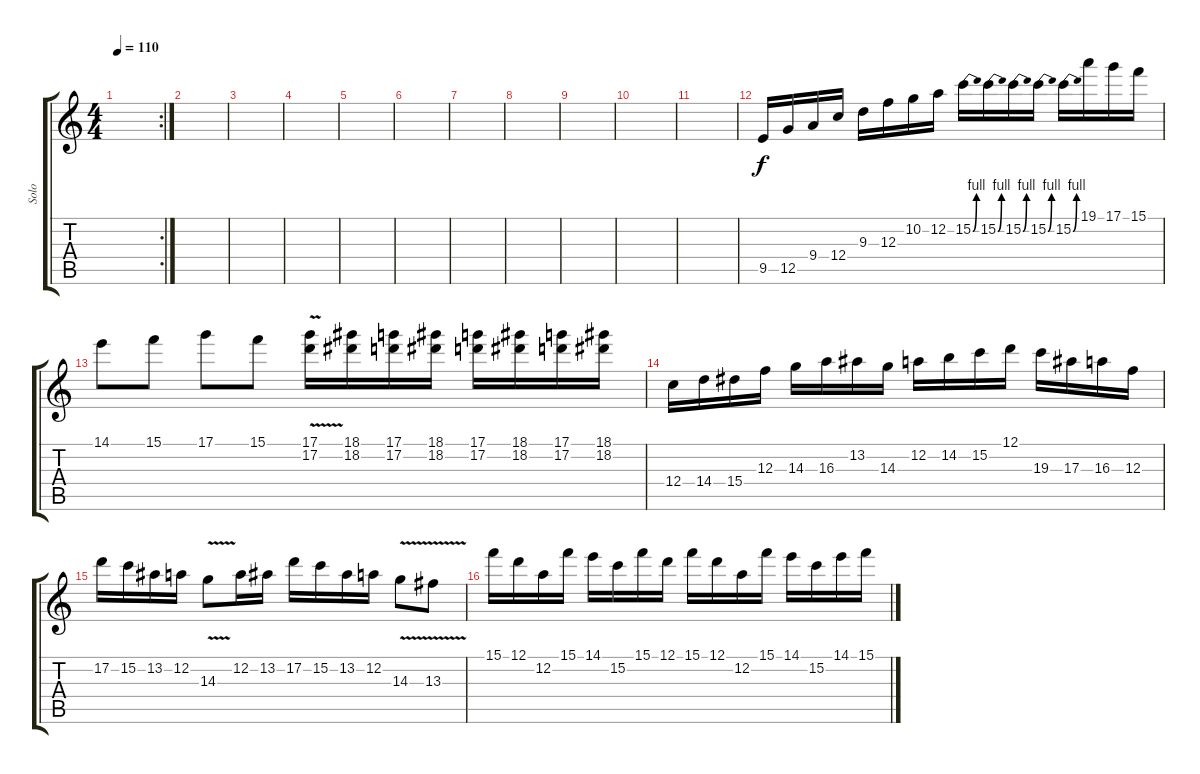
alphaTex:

\track ("Solo" "Solo") {instrument overdrivenguitar}
\staff {score tabs}
\tuning (D4 A3 F3 C3 G2 D2) {hide}
\rc 2
\ts (4 4)
\tempo 110
\clef g2
\ks c
|
|
|
|
|
|
|
|
|
|
|
9.5.16 12.5.16 9.4.16 12.4.16 9.3.16 12.3.16 10.2.16 12.2.16 15.2{be (bend 0 0 60 4)}.16 15.2{be (bend 0 0 60 4)}.16 15.2{be (bend 0 0 60 4)}.16 15.2{be (bend 0 0 60 4)}.16 15.2{be (bend 0 0 60 4)}.16 19.1.16 17.1.16 15.1.16 |
14.1.8 15.1.8 17.1.8 15.1.8 (17.1 17.2{v}).16 (18.1 18.2).16 (17.1 17.2).16 (18.1 18.2).16 (17.1 17.2).16 (18.1 18.2).16 (17.1 17.2).16 (18.1 18.2).16 |
12.4.16 14.4.16 15.4.16 12.3.16 14.3.16 16.3.16 13.2.16 14.3.16 12.2.16 14.2.16 15.2.16 12.1.16 19.3.16 17.3.16 16.3.16 12.3.16 |
17.2.16 15.2.16 13.2.16 12.2.16 14.3{v}.8 12.2.16 13.2.16 17.2.16 15.2.16 13.2.16 12.2.16 14.3{v}.8 13.3{v}.8 |
15.1.16 12.1.16 12.2.16 15.1.16 14.1.16 15.2.16 15.1.16 12.1.16 15.1.16 12.1.16 12.2.16 15.1.16 14.1.16 15.2.16 14.1.16 15.1.16
